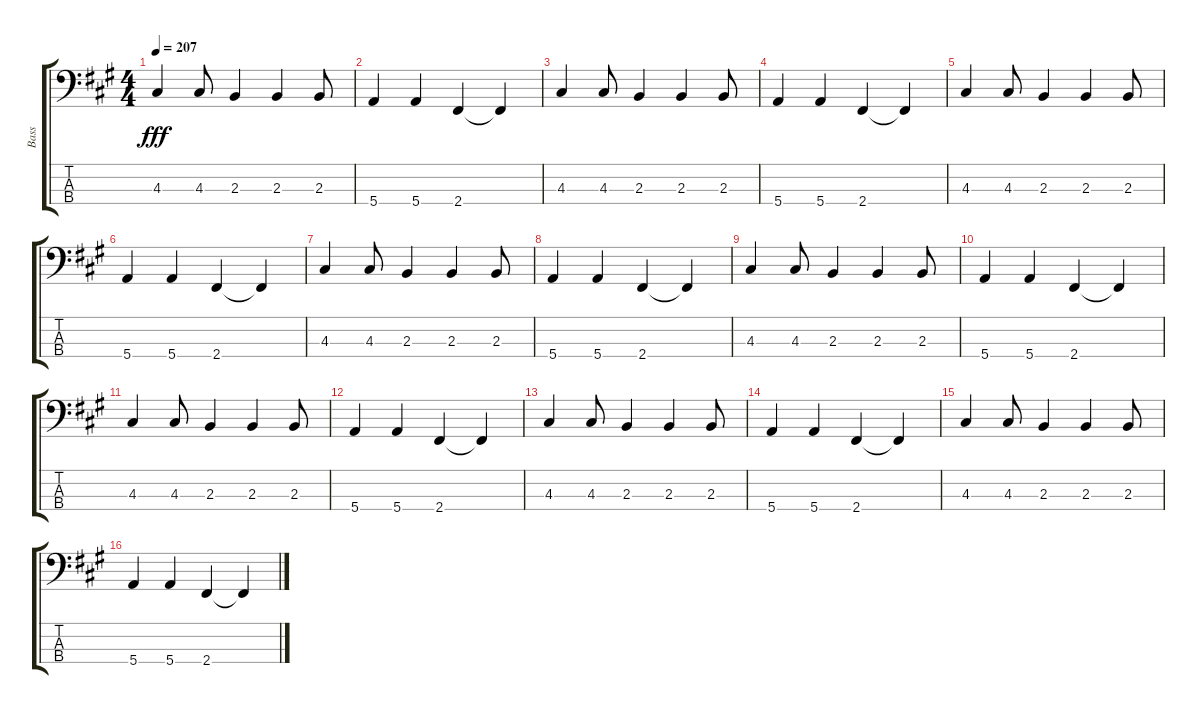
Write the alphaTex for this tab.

\track ("Bass" "Bass") {instrument electricbassfinger}
\staff {score tabs}
\tuning (G2 D2 A1 E1) {hide}
\ts (4 4)
\tempo 207
\clef f4
\ks a
4.3.4{dy fff} 4.3.8 2.3.4 2.3.4 2.3.8 |
5.4.4 5.4.4 2.4.4 2.4{t}.4 |
4.3.4 4.3.8 2.3.4 2.3.4 2.3.8 |
5.4.4 5.4.4 2.4.4 2.4{t}.4 |
4.3.4 4.3.8 2.3.4 2.3.4 2.3.8 |
5.4.4 5.4.4 2.4.4 2.4{t}.4 |
4.3.4 4.3.8 2.3.4 2.3.4 2.3.8 |
5.4.4 5.4.4 2.4.4 2.4{t}.4 |
4.3.4 4.3.8 2.3.4 2.3.4 2.3.8 |
5.4.4 5.4.4 2.4.4 2.4{t}.4 |
4.3.4 4.3.8 2.3.4 2.3.4 2.3.8 |
5.4.4 5.4.4 2.4.4 2.4{t}.4 |
4.3.4 4.3.8 2.3.4 2.3.4 2.3.8 |
5.4.4 5.4.4 2.4.4 2.4{t}.4 |
4.3.4 4.3.8 2.3.4 2.3.4 2.3.8 |
5.4.4 5.4.4 2.4.4 2.4{t}.4
